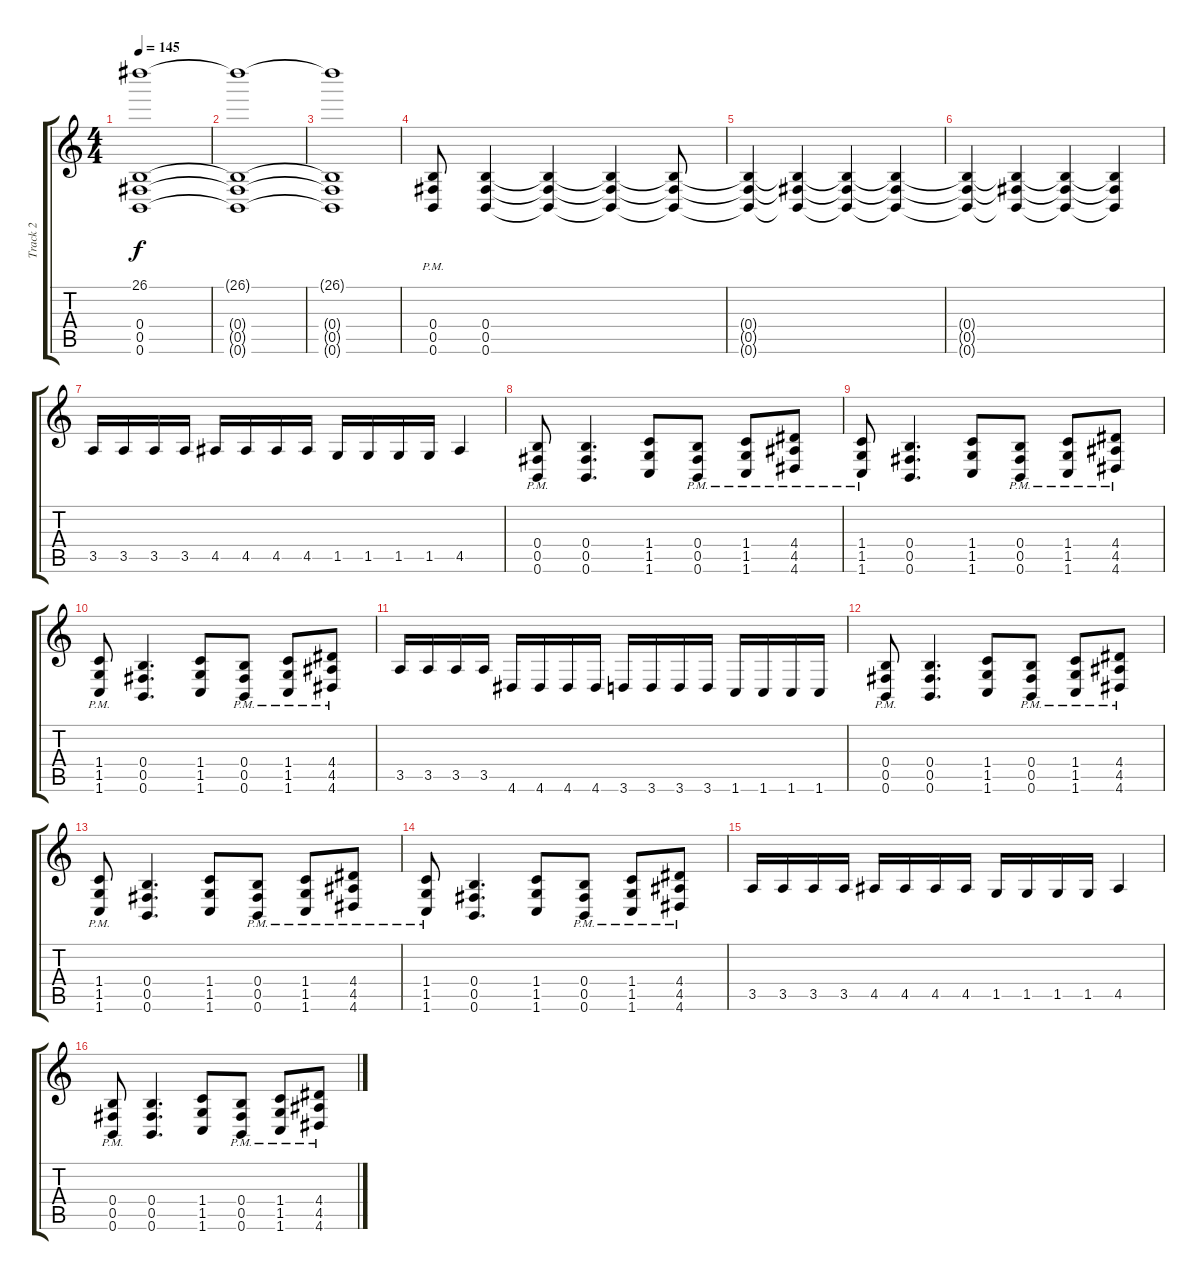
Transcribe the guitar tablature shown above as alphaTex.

\track ("Track 2" "Track 2") {instrument distortionguitar}
\staff {score tabs}
\tuning (Db4 Ab3 E3 B2 Gb2 B1) {hide}
\ts (4 4)
\tempo 145
\clef g2
\ks c
(26.1 0.4 0.5 0.6).1{dy f instrument distortionguitar} |
(26.1{t} 0.4{t} 0.5{t} 0.6{t}).1 |
(26.1{t} 0.4{t} 0.5{t} 0.6{t}).1 |
(0.4{pm} 0.5{pm} 0.6{pm}).8 (0.4 0.5 0.6).4 (0.4{t} 0.5{t} 0.6{t}).4 (0.4{t} 0.5{t} 0.6{t}).4 (0.4{t} 0.5{t} 0.6{t}).8 |
(0.4{t} 0.5{t} 0.6{t}).4 (0.4{t} 0.5{t} 0.6{t}).4 (0.4{t} 0.5{t} 0.6{t}).4 (0.4{t} 0.5{t} 0.6{t}).4 |
(0.4{t} 0.5{t} 0.6{t}).4 (0.4{t} 0.5{t} 0.6{t}).4 (0.4{t} 0.5{t} 0.6{t}).4 (0.4{t} 0.5{t} 0.6{t}).4 |
3.5.16 3.5.16 3.5.16 3.5.16 4.5.16 4.5.16 4.5.16 4.5.16 1.5.16 1.5.16 1.5.16 1.5.16 4.5.4 |
(0.4{pm} 0.5{pm} 0.6{pm}).8 (0.4 0.5 0.6).4{d} (1.4 1.5 1.6).8 (0.4{pm} 0.5{pm} 0.6{pm}).8 (1.4{pm} 1.5{pm} 1.6{pm}).8 (4.4{pm} 4.5{pm} 4.6{pm}).8 |
(1.4{pm} 1.5{pm} 1.6{pm}).8 (0.4 0.5 0.6).4{d} (1.4 1.5 1.6).8 (0.4{pm} 0.5{pm} 0.6{pm}).8 (1.4{pm} 1.5{pm} 1.6{pm}).8 (4.4{pm} 4.5{pm} 4.6{pm}).8 |
(1.4{pm} 1.5{pm} 1.6{pm}).8 (0.4 0.5 0.6).4{d} (1.4 1.5 1.6).8 (0.4{pm} 0.5{pm} 0.6{pm}).8 (1.4{pm} 1.5{pm} 1.6{pm}).8 (4.4{pm} 4.5{pm} 4.6{pm}).8 |
3.5.16 3.5.16 3.5.16 3.5.16 4.6.16 4.6.16 4.6.16 4.6.16 3.6.16 3.6.16 3.6.16 3.6.16 1.6.16 1.6.16 1.6.16 1.6.16 |
(0.4{pm} 0.5{pm} 0.6{pm}).8 (0.4 0.5 0.6).4{d} (1.4 1.5 1.6).8 (0.4{pm} 0.5{pm} 0.6{pm}).8 (1.4{pm} 1.5{pm} 1.6{pm}).8 (4.4{pm} 4.5{pm} 4.6{pm}).8 |
(1.4{pm} 1.5{pm} 1.6{pm}).8 (0.4 0.5 0.6).4{d} (1.4 1.5 1.6).8 (0.4{pm} 0.5{pm} 0.6{pm}).8 (1.4{pm} 1.5{pm} 1.6{pm}).8 (4.4{pm} 4.5{pm} 4.6{pm}).8 |
(1.4{pm} 1.5{pm} 1.6{pm}).8 (0.4 0.5 0.6).4{d} (1.4 1.5 1.6).8 (0.4{pm} 0.5{pm} 0.6{pm}).8 (1.4{pm} 1.5{pm} 1.6{pm}).8 (4.4{pm} 4.5{pm} 4.6{pm}).8 |
3.5.16 3.5.16 3.5.16 3.5.16 4.5.16 4.5.16 4.5.16 4.5.16 1.5.16 1.5.16 1.5.16 1.5.16 4.5.4 |
(0.4{pm} 0.5{pm} 0.6{pm}).8 (0.4 0.5 0.6).4{d} (1.4 1.5 1.6).8 (0.4{pm} 0.5{pm} 0.6{pm}).8 (1.4{pm} 1.5{pm} 1.6{pm}).8 (4.4{pm} 4.5{pm} 4.6{pm}).8
